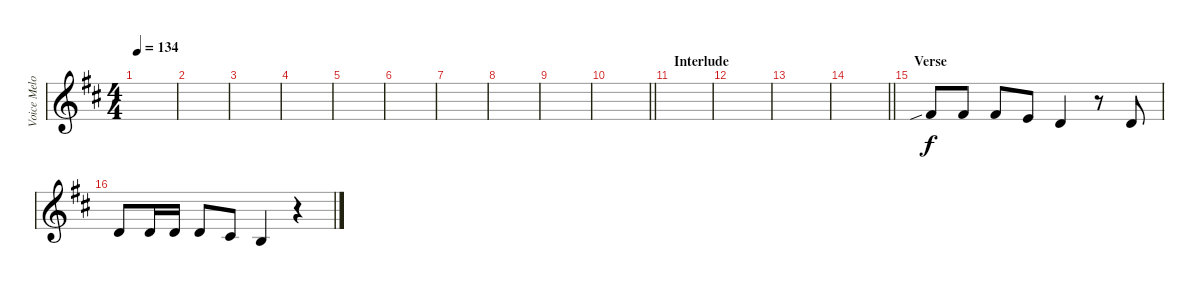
\track ("Voice Melody" "Voice Melo") {instrument englishhorn}
\staff {score}
\tuning (E4 B3 G3 D3 A2 E2) {hide}
\ts (4 4)
\tempo 134
\clef g2
\ks bminor
|
|
|
|
|
|
|
|
|
\barLineRight lightlight
|
\section ("" "Interlude")
|
|
|
\barLineRight lightlight
|
\section ("" "Verse")
2.1{sib}.8 2.1.8 2.1.8 0.1.8 3.2.4 r.8 3.2.8 |
3.2.8 3.2.16 3.2.16 3.2.8 2.2.8 0.2.4 r.4
